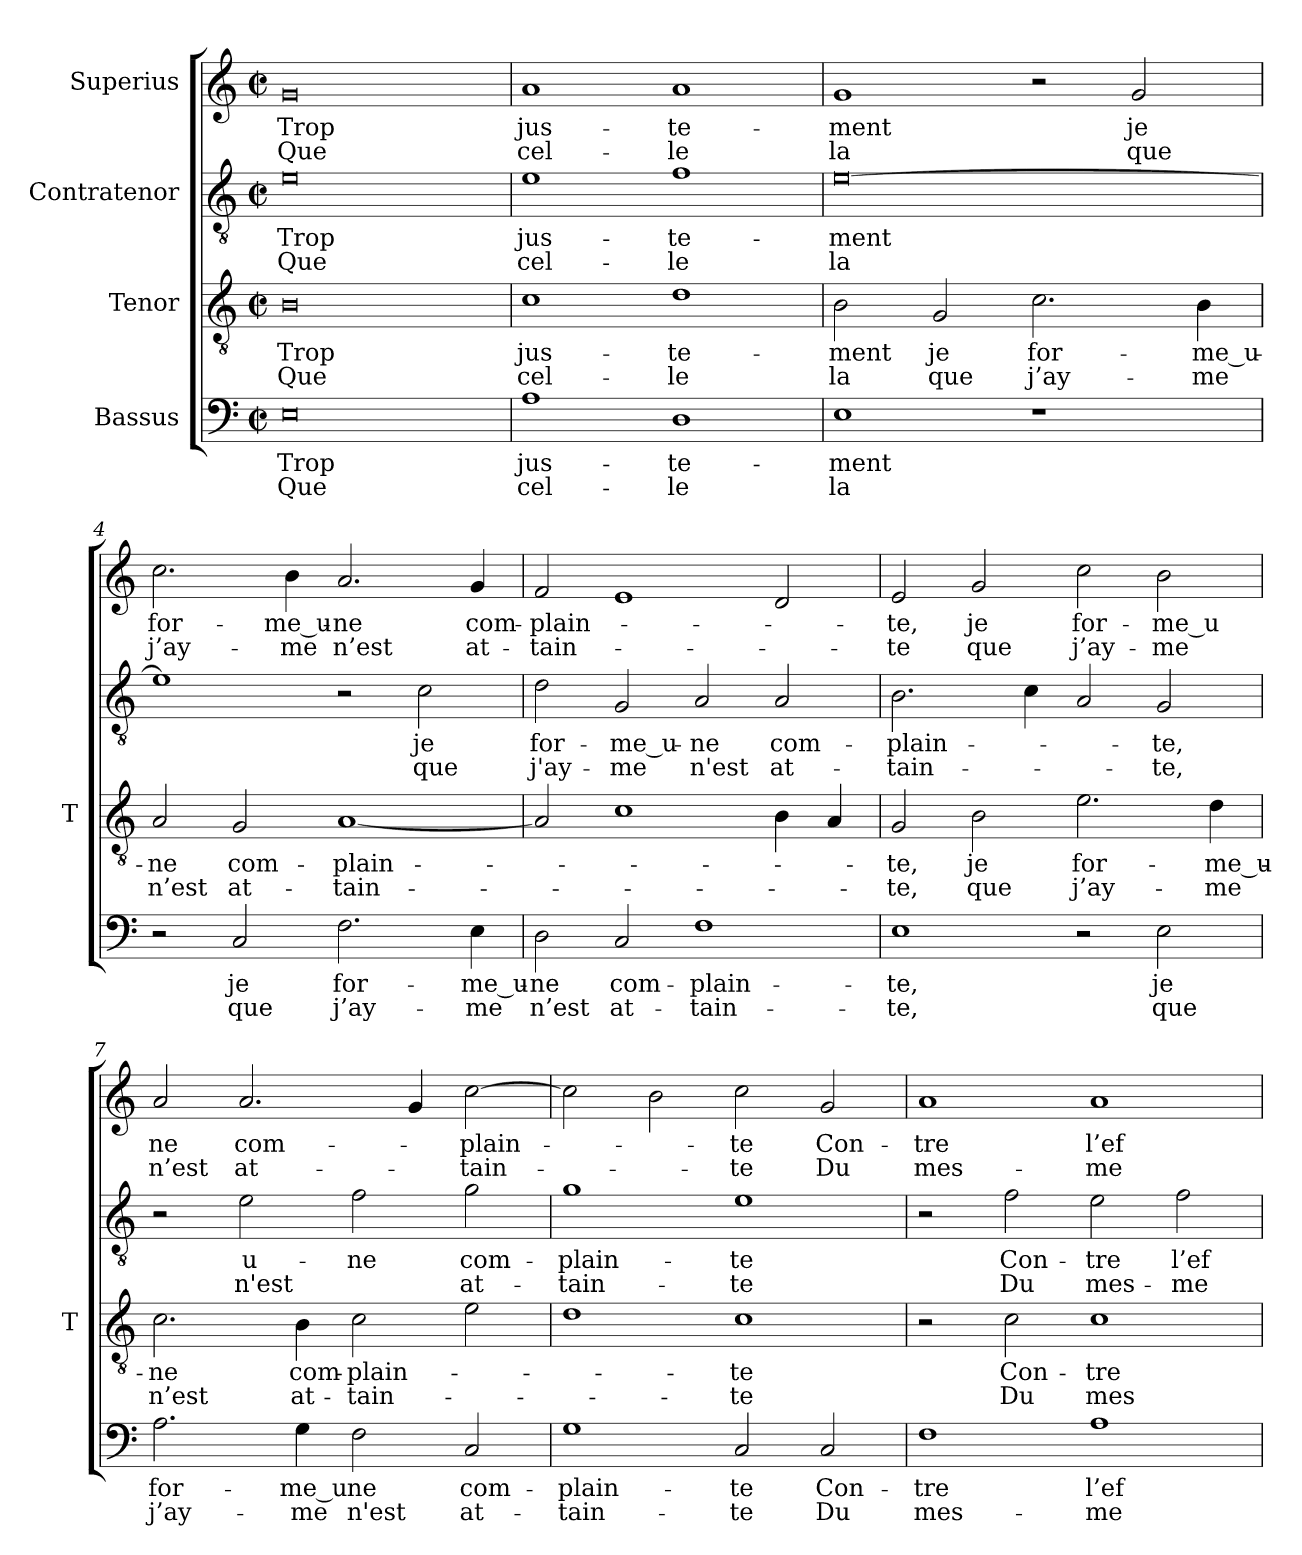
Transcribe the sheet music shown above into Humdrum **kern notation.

**kern	**text	**text	**kern	**text	**text	**kern	**text	**text	**kern	**text	**text
*part4	*part4	*part4	*part3	*part3	*part3	*part2	*part2	*part2	*part1	*part1	*part1
*staff4	*staff4	*staff4	*staff3	*staff3	*staff3	*staff2	*staff2	*staff2	*staff1	*staff1	*staff1
*I"Bassus	*	*	*I"Tenor	*	*	*I"Contratenor	*	*	*I"Superius	*	*
*	*	*	*I'T	*	*	*	*	*	*	*	*
*clefF4	*	*	*clefGv2	*	*	*clefGv2	*	*	*clefG2	*	*
*k[]	*	*	*k[]	*	*	*k[]	*	*	*k[]	*	*
*C:	*	*	*C:	*	*	*C:	*	*	*C:	*	*
*M2/2	*	*	*M2/2	*	*	*M2/2	*	*	*M2/2	*	*
*met(c|)	*	*	*met(c|)	*	*	*met(c|)	*	*	*met(c|)	*	*
=1	=1	=1	=1	=1	=1	=1	=1	=1	=1	=1	=1
0E	-Trop	-Que	0B	-Trop	-Que	0e	-Trop	-Que	0g	-Trop	-Que
=2	=2	=2	=2	=2	=2	=2	=2	=2	=2	=2	=2
1A	jus-	cel-	1c	jus-	cel-	1e	jus-	cel-	1a	jus-	cel-
1D	te-	-le	1d	te-	-le	1f	te-	-le	1a	te-	-le
=3	=3	=3	=3	=3	=3	=3	=3	=3	=3	=3	=3
1E	-ment	-la	2B	-ment	-la	[0e	-ment	-la	1g	-ment	-la
.	.	.	2G	-je	-que	.	.	.	.	.	.
1r	.	.	2.c	for-	j’ay-	.	.	.	2r	.	.
.	.	.	.	.	.	.	.	.	2g	-je	-que
.	.	.	4B	me_u-	-me	.	.	.	.	.	.
=4	=4	=4	=4	=4	=4	=4	=4	=4	=4	=4	=4
2r	.	.	2A	-ne	-n’est	1e]	.	.	2.cc	for-	j’ay-
2C	-je	-que	2G	com-	at-	.	.	.	.	.	.
.	.	.	.	.	.	.	.	.	4b	me_u-	-me
2.F	for-	j’ay-	[1A	plain-	tain-	2r	.	.	2.a	-ne	-n’est
.	.	.	.	.	.	2c	-je	-que	.	.	.
4E	me_u-	-me	.	.	.	.	.	.	4g	com-	at-
=5	=5	=5	=5	=5	=5	=5	=5	=5	=5	=5	=5
2D	-ne	-n’est	2A]	.	.	2d	for-	j'ay-	2f	plain-	tain-
2C	com-	at-	1c	.	.	2G	me_u-	-me	1e	.	.
1F	plain-	tain-	.	.	.	2A	-ne	-n'est	.	.	.
.	.	.	4B	.	.	2A	com-	at-	2d	.	.
.	.	.	4A	.	.	.	.	.	.	.	.
=6	=6	=6	=6	=6	=6	=6	=6	=6	=6	=6	=6
1E	-te,	-te,	2G	-te,	-te,	2.B	plain-	tain-	2e	-te,	-te
.	.	.	2B	-je	-que	.	.	.	2g	-je	-que
.	.	.	.	.	.	4c	.	.	.	.	.
2r	.	.	2.e	for-	j’ay-	2A	.	.	2cc	for-	j’ay-
2E	-je	-que	.	.	.	2G	-te,	-te,	2b	-me_u	-me
.	.	.	4d	me_u-	-me	.	.	.	.	.	.
=7	=7	=7	=7	=7	=7	=7	=7	=7	=7	=7	=7
2.A	for-	j’ay-	2.c	-ne	-n’est	2r	.	.	2a	-ne	-n’est
.	.	.	.	.	.	2e	u-	-n'est	2.a	com-	at-
4G	-me_u	-me	4B	com-	at-	.	.	.	.	.	.
2F	-ne	-n'est	2c	plain-	tain-	2f	-ne	.	.	.	.
.	.	.	.	.	.	.	.	.	4g	.	.
2C	com-	at-	2e	.	.	2g	com-	at-	[2cc	plain-	tain-
=8	=8	=8	=8	=8	=8	=8	=8	=8	=8	=8	=8
1G	plain-	tain-	1d	.	.	1g	plain-	tain-	2cc]	.	.
.	.	.	.	.	.	.	.	.	2b	.	.
2C	-te	-te	1c	-te	-te	1e	-te	-te	2cc	-te	-te
2C	Con-	-Du	.	.	.	.	.	.	2g	Con-	-Du
=9	=9	=9	=9	=9	=9	=9	=9	=9	=9	=9	=9
1F	-tre	mes-	2r	.	.	2r	.	.	1a	-tre	mes-
.	.	.	2c	Con-	-Du	2f	Con-	-Du	.	.	.
1A	l’ef-	-me	1c	-tre	mes-	2e	-tre	mes-	1a	l’ef-	-me
.	.	.	.	.	.	2f	l’ef-	-me	.	.	.
=	=	=	=	=	=	=	=	=	=	=	=
*-	*-	*-	*-	*-	*-	*-	*-	*-	*-	*-	*-
